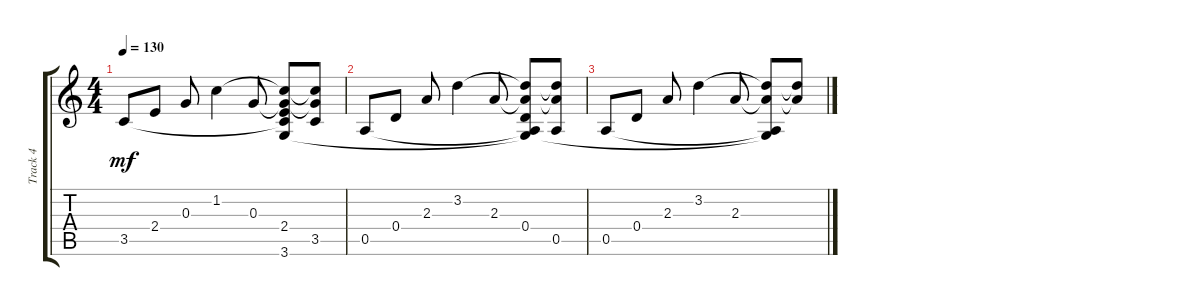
\track ("Track 4" "Track 4") {instrument electricguitarclean}
\staff {score tabs}
\tuning (E4 B3 G3 D3 A2 E2) {hide}
\ts (4 4)
\tempo 130
\clef g2
\ks c
3.5.8{dy mf} 2.4.8 0.3.8 1.2.4 0.3.8 (1.2{t} 0.3{t} 2.4 3.5{t} 3.6{t}).8 (1.2{t} 0.3{t} 3.5).8 |
0.5.8 0.4.8 2.3.8 3.2.4 2.3.8 (3.2{t} 2.3{t} 0.4 0.5{t} 3.6{t}).8 (3.2{t} 2.3{t} 0.5).8 |
0.5.8 0.4.8 2.3.8 3.2.4 2.3.8 (3.2{t} 2.3{t} 0.5{t} 3.6{t}).8 (3.2{t} 2.3{t}).8
